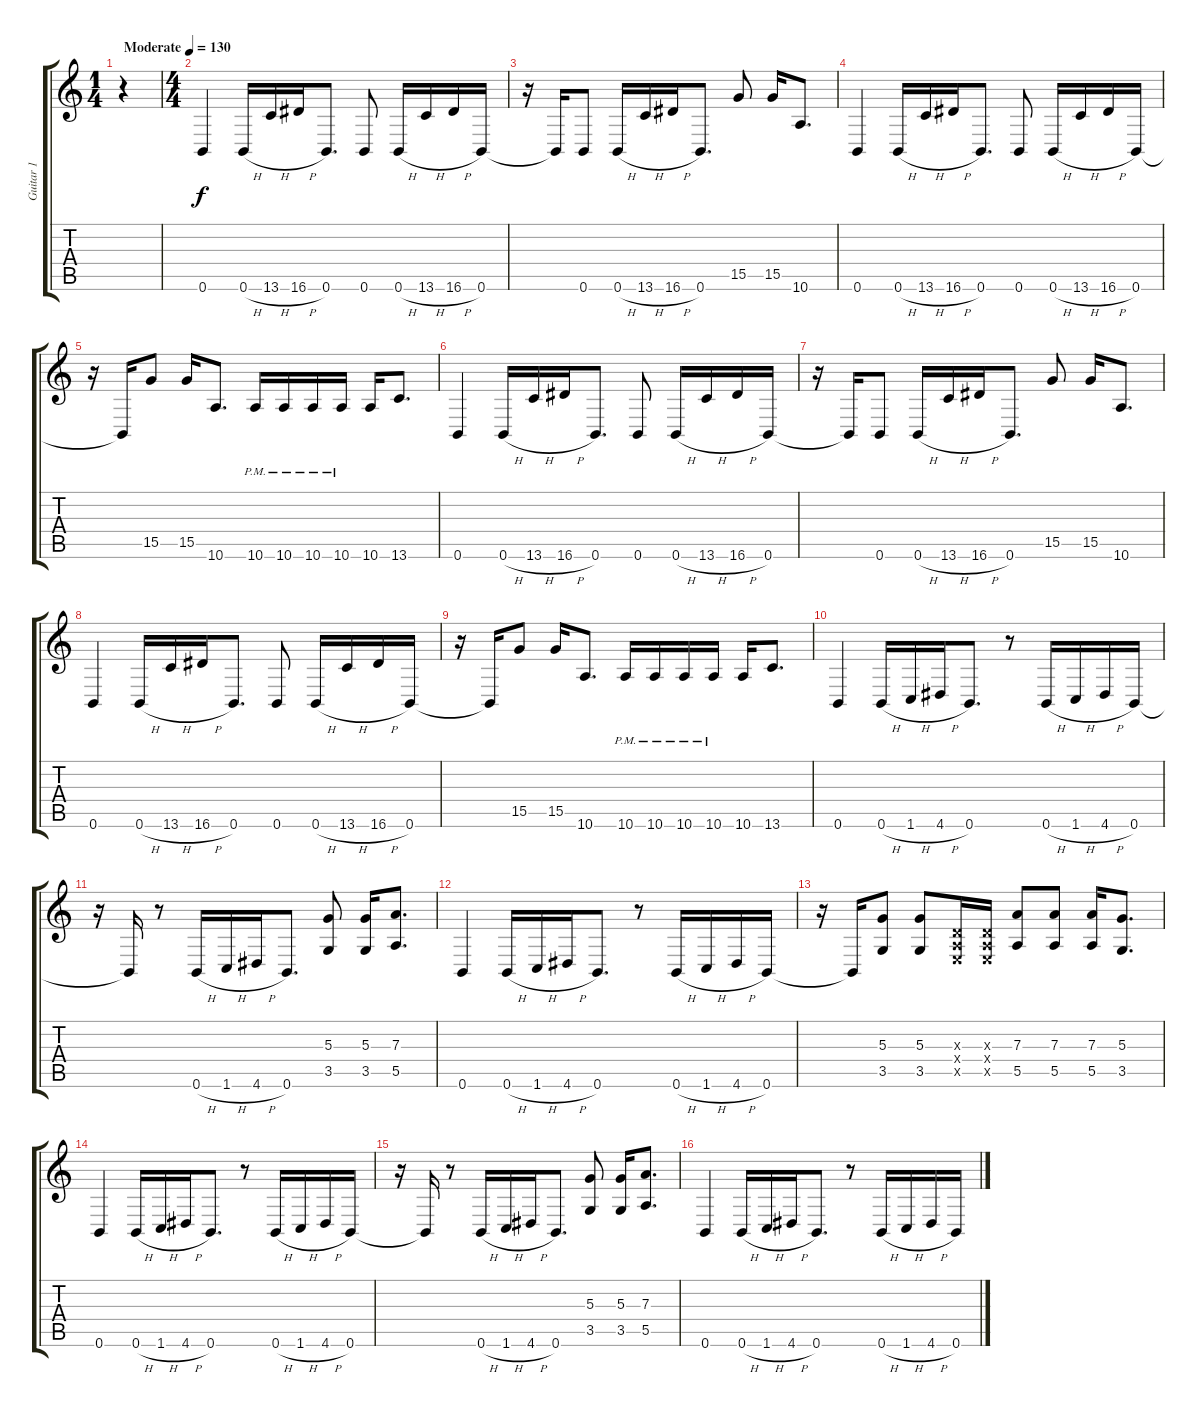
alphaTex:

\track ("Guitar 1" "Guitar 1") {instrument distortionguitar}
\staff {score tabs}
\tuning (B3 Gb3 D3 A2 E2 B1) {hide}
\ts (1 4)
\tempo (130 "Moderate")
\clef g2
\ks c
r.4{dy f instrument distortionguitar} |
\ts (4 4)
0.6.4 0.6{h}.16 13.6{h}.16 16.6{h}.16 0.6.8{d} 0.6.8 0.6{h}.16 13.6{h}.16 16.6{h}.16 0.6.16 |
r.16 0.6{t}.16 0.6.8 0.6{h}.16 13.6{h}.16 16.6{h}.16 0.6.8{d} 15.5.8 15.5.16 10.6.8{d} |
0.6.4 0.6{h}.16 13.6{h}.16 16.6{h}.16 0.6.8{d} 0.6.8 0.6{h}.16 13.6{h}.16 16.6{h}.16 0.6.16 |
r.16 0.6{t}.16 15.5.8 15.5.16 10.6.8{d} 10.6{pm}.16 10.6{pm}.16 10.6{pm}.16 10.6{pm}.16 10.6.16 13.6.8{d} |
0.6.4 0.6{h}.16 13.6{h}.16 16.6{h}.16 0.6.8{d} 0.6.8 0.6{h}.16 13.6{h}.16 16.6{h}.16 0.6.16 |
r.16 0.6{t}.16 0.6.8 0.6{h}.16 13.6{h}.16 16.6{h}.16 0.6.8{d} 15.5.8 15.5.16 10.6.8{d} |
0.6.4 0.6{h}.16 13.6{h}.16 16.6{h}.16 0.6.8{d} 0.6.8 0.6{h}.16 13.6{h}.16 16.6{h}.16 0.6.16 |
r.16 0.6{t}.16 15.5.8 15.5.16 10.6.8{d} 10.6{pm}.16 10.6{pm}.16 10.6{pm}.16 10.6{pm}.16 10.6.16 13.6.8{d} |
0.6.4 0.6{h}.16 1.6{h}.16 4.6{h}.16 0.6.8{d} r.8 0.6{h}.16 1.6{h}.16 4.6{h}.16 0.6.16 |
r.16 0.6{t}.16 r.8 0.6{h}.16 1.6{h}.16 4.6{h}.16 0.6.8{d} (5.3 3.5).8 (5.3 3.5).16 (7.3 5.5).8{d} |
0.6.4 0.6{h}.16 1.6{h}.16 4.6{h}.16 0.6.8{d} r.8 0.6{h}.16 1.6{h}.16 4.6{h}.16 0.6.16 |
r.16 0.6{t}.16 (5.3 3.5).8 (5.3 3.5).8 (0.3{x} 0.4{x} 0.5{x}).16 (0.3{x} 0.4{x} 0.5{x}).16 (7.3 5.5).8 (7.3 5.5).8 (7.3 5.5).16 (5.3 3.5).8{d} |
0.6.4 0.6{h}.16 1.6{h}.16 4.6{h}.16 0.6.8{d} r.8 0.6{h}.16 1.6{h}.16 4.6{h}.16 0.6.16 |
r.16 0.6{t}.16 r.8 0.6{h}.16 1.6{h}.16 4.6{h}.16 0.6.8{d} (5.3 3.5).8 (5.3 3.5).16 (7.3 5.5).8{d} |
0.6.4 0.6{h}.16 1.6{h}.16 4.6{h}.16 0.6.8{d} r.8 0.6{h}.16 1.6{h}.16 4.6{h}.16 0.6.16
